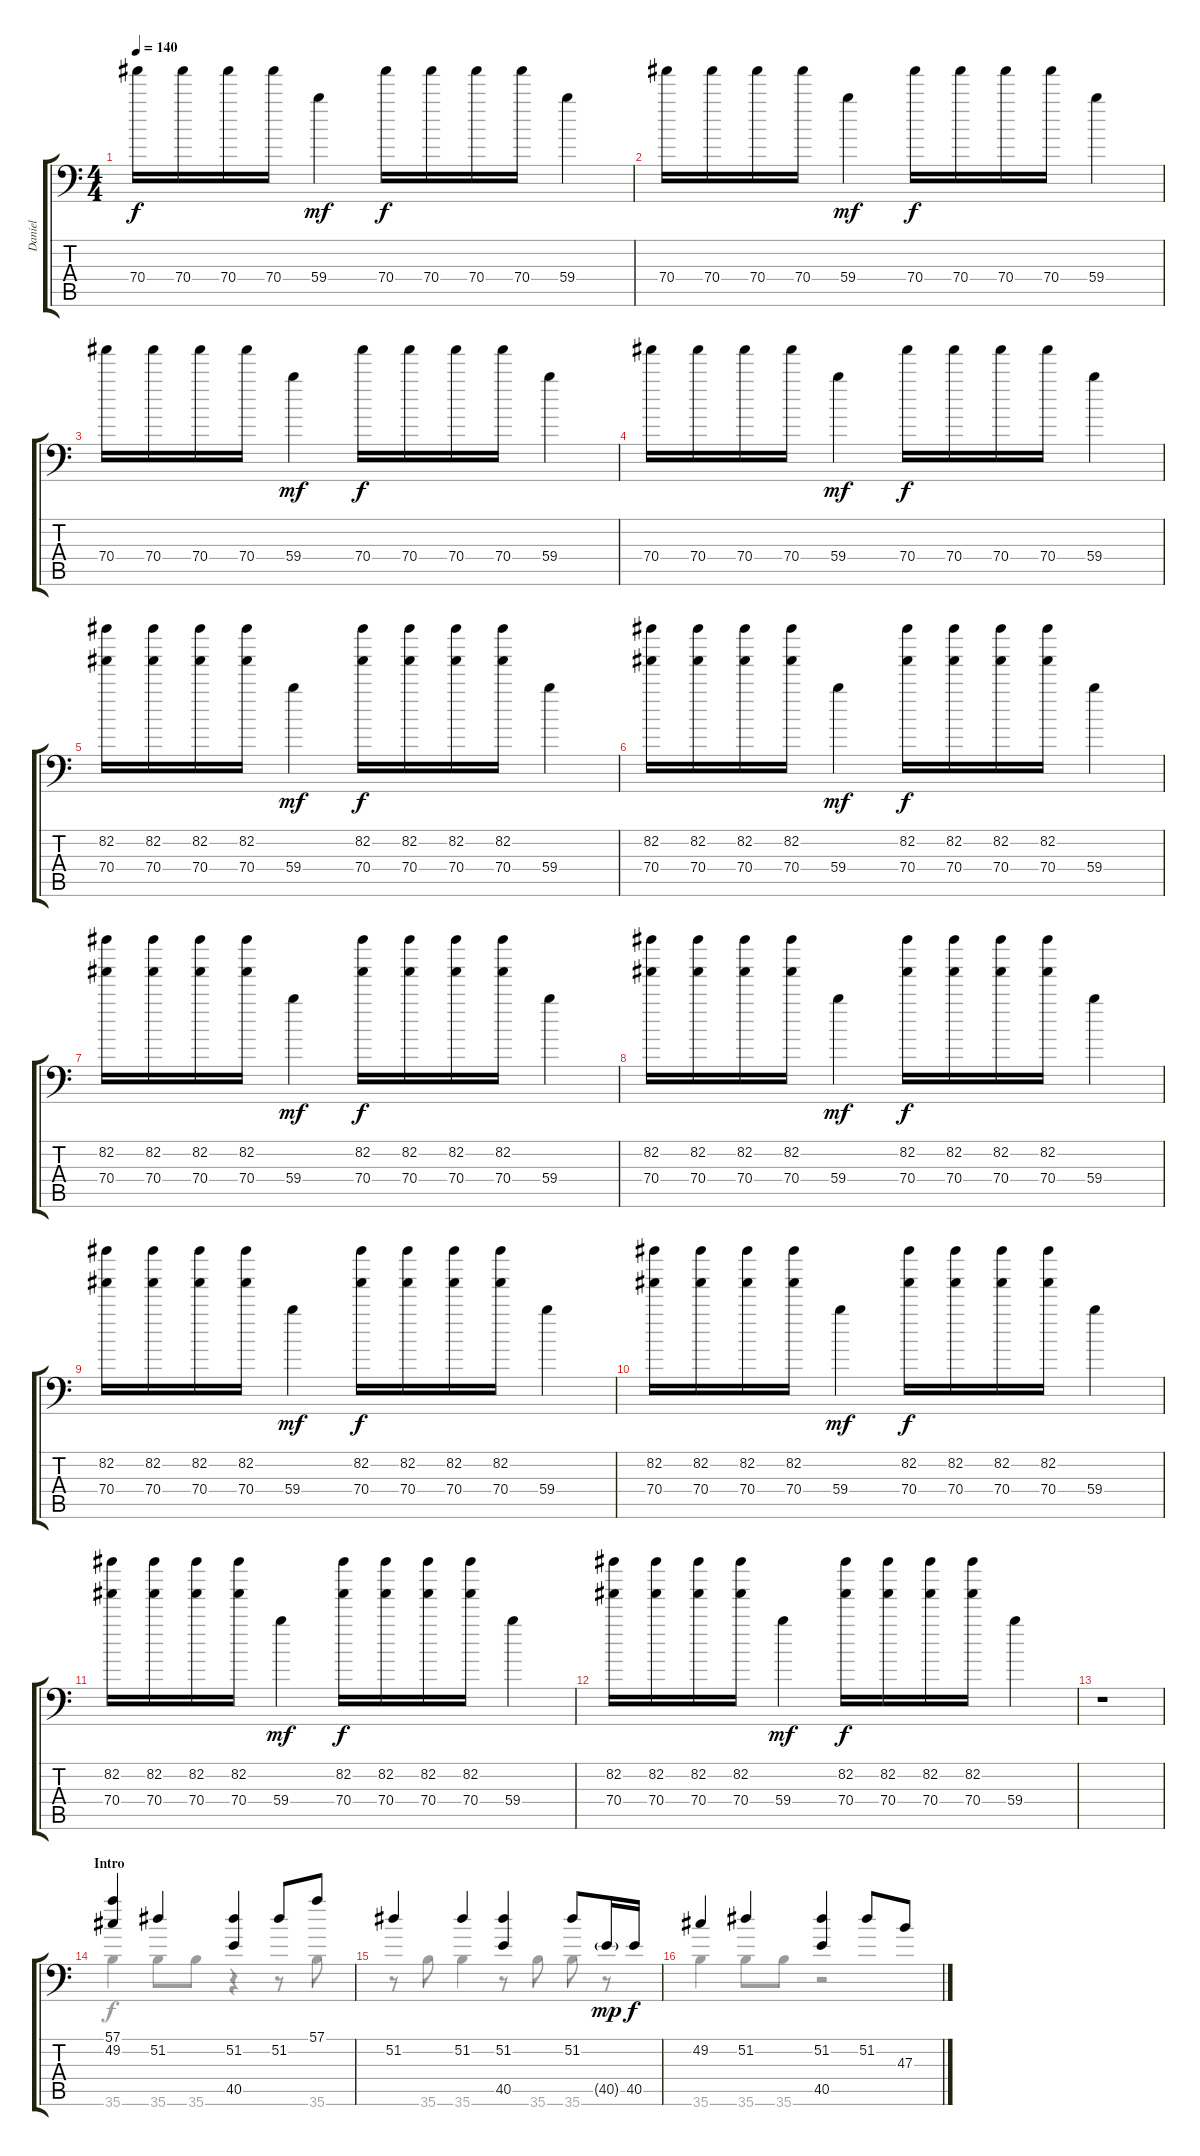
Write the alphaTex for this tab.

\track ("Daniel" "Daniel") {instrument acousticgrandpiano}
\staff {score tabs}
\tuning (C-1 C-1 C-1 C-1 C-1 C-1) {hide}
\voice
\ts (4 4)
\tempo 140
\clef f4
\ks c
70.4.16{dy f} 70.4.16 70.4.16 70.4.16 59.4.4{dy mf} 70.4.16{dy f} 70.4.16 70.4.16 70.4.16 59.4.4 |
70.4.16 70.4.16 70.4.16 70.4.16 59.4.4{dy mf} 70.4.16{dy f} 70.4.16 70.4.16 70.4.16 59.4.4 |
70.4.16 70.4.16 70.4.16 70.4.16 59.4.4{dy mf} 70.4.16{dy f} 70.4.16 70.4.16 70.4.16 59.4.4 |
70.4.16 70.4.16 70.4.16 70.4.16 59.4.4{dy mf} 70.4.16{dy f} 70.4.16 70.4.16 70.4.16 59.4.4 |
(82.2 70.4).16 (82.2 70.4).16 (82.2 70.4).16 (82.2 70.4).16 59.4.4{dy mf} (82.2 70.4).16{dy f} (82.2 70.4).16 (82.2 70.4).16 (82.2 70.4).16 59.4.4 |
(82.2 70.4).16 (82.2 70.4).16 (82.2 70.4).16 (82.2 70.4).16 59.4.4{dy mf} (82.2 70.4).16{dy f} (82.2 70.4).16 (82.2 70.4).16 (82.2 70.4).16 59.4.4 |
(82.2 70.4).16 (82.2 70.4).16 (82.2 70.4).16 (82.2 70.4).16 59.4.4{dy mf} (82.2 70.4).16{dy f} (82.2 70.4).16 (82.2 70.4).16 (82.2 70.4).16 59.4.4 |
(82.2 70.4).16 (82.2 70.4).16 (82.2 70.4).16 (82.2 70.4).16 59.4.4{dy mf} (82.2 70.4).16{dy f} (82.2 70.4).16 (82.2 70.4).16 (82.2 70.4).16 59.4.4 |
(82.2 70.4).16 (82.2 70.4).16 (82.2 70.4).16 (82.2 70.4).16 59.4.4{dy mf} (82.2 70.4).16{dy f} (82.2 70.4).16 (82.2 70.4).16 (82.2 70.4).16 59.4.4 |
(82.2 70.4).16 (82.2 70.4).16 (82.2 70.4).16 (82.2 70.4).16 59.4.4{dy mf} (82.2 70.4).16{dy f} (82.2 70.4).16 (82.2 70.4).16 (82.2 70.4).16 59.4.4 |
(82.2 70.4).16 (82.2 70.4).16 (82.2 70.4).16 (82.2 70.4).16 59.4.4{dy mf} (82.2 70.4).16{dy f} (82.2 70.4).16 (82.2 70.4).16 (82.2 70.4).16 59.4.4 |
(82.2 70.4).16 (82.2 70.4).16 (82.2 70.4).16 (82.2 70.4).16 59.4.4{dy mf} (82.2 70.4).16{dy f} (82.2 70.4).16 (82.2 70.4).16 (82.2 70.4).16 59.4.4 |
r.1 |
\section ("" "Intro")
(57.1 49.2).4 51.2.4 (51.2 40.5).4 51.2.8 57.1.8 |
51.2.4 51.2.4 (51.2 40.5).4 51.2.8 40.5{g}.16{dy mp} 40.5.16{dy f} |
49.2.4 51.2.4 (51.2 40.5).4 51.2.8 47.3.8
\voice
\clef f4
\ottava regular
\simile none
\ks c
|
|
|
|
|
|
|
|
|
|
|
|
|
35.6.4 35.6.8 35.6.8 r.4 r.8 35.6.8 |
r.8 35.6.8 35.6.4 r.8 35.6.8 35.6.8 r.8 |
35.6.4 35.6.8 35.6.8 r.2
